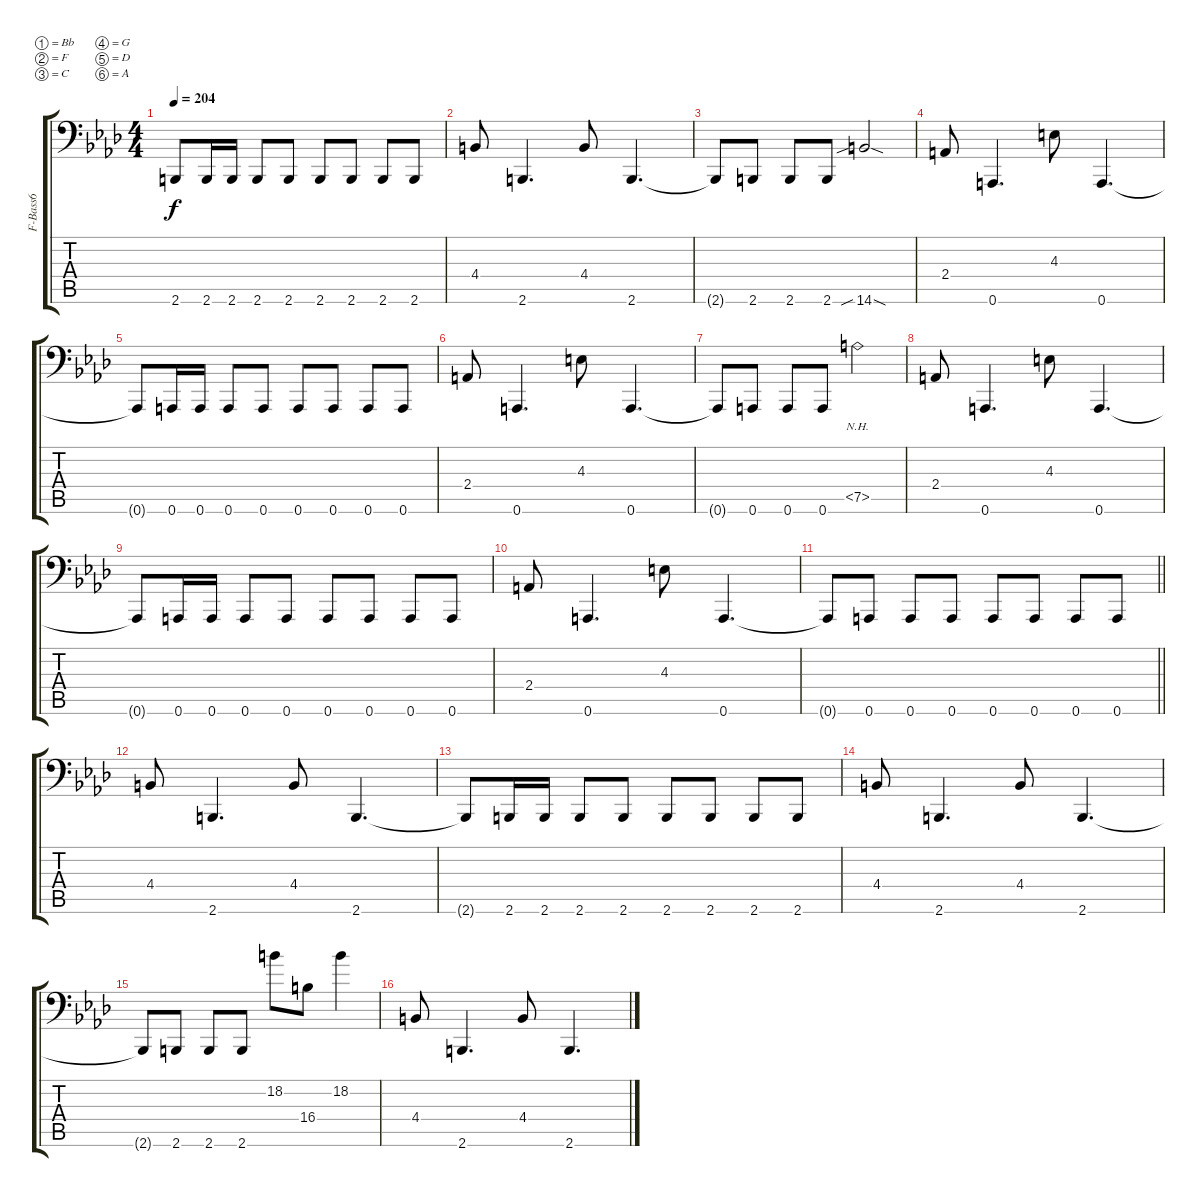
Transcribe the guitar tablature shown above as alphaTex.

\bracketExtendMode groupsimilarinstruments
\otherSystemsTrackNameOrientation horizontal
\track ("Dominic Lapointe" "F-Bass6") {instrument fretlessbass}
\staff {score tabs}
\tuning (Bb2 F2 C2 G1 D1 A0)
\ts (4 4)
\tempo 204
\clef f4
\ks ab
2.6{t acc #}.8{dy f beam Up} 2.6{acc #}.16{beam Up} 2.6{acc #}.16{beam Up} 2.6{acc #}.8{beam Up} 2.6{acc #}.8{beam Up} 2.6{acc #}.8{beam Up} 2.6{acc #}.8{beam Up} 2.6{acc #}.8{beam Up} 2.6{acc #}.8{beam Up} |
4.4{acc #}.8{beam Up} 2.6{acc #}.4{d beam Up} 4.4{acc #}.8{beam Up} 2.6{acc #}.4{d beam Up} |
2.6{t acc #}.8{beam Up} 2.6{acc #}.8{beam Up} 2.6{acc #}.8{beam Up} 2.6{acc #}.8{beam Up} 14.6{sib sod acc #}.2{beam Up} |
2.4{acc forcenatural}.8{beam Up} 0.6{acc forcenatural}.4{d beam Up} 4.3{acc #}.8{beam Down} 0.6{acc forcenatural}.4{d beam Up} |
0.6{t acc forcenatural}.8{beam Up} 0.6{acc forcenatural}.16{beam Up} 0.6{acc forcenatural}.16{beam Up} 0.6{acc forcenatural}.8{beam Up} 0.6{acc forcenatural}.8{beam Up} 0.6{acc forcenatural}.8{beam Up} 0.6{acc forcenatural}.8{beam Up} 0.6{acc forcenatural}.8{beam Up} 0.6{acc forcenatural}.8{beam Up} |
2.4{acc forcenatural}.8{beam Up} 0.6{acc forcenatural}.4{d beam Up} 4.3{acc #}.8{beam Down} 0.6{acc forcenatural}.4{d beam Up} |
0.6{t acc forcenatural}.8{beam Up} 0.6{acc forcenatural}.8{beam Up} 0.6{acc forcenatural}.8{beam Up} 0.6{acc forcenatural}.8{beam Up} 7.5{nh acc forcenatural}.2{beam Down} |
2.4{acc forcenatural}.8{beam Up} 0.6{acc forcenatural}.4{d beam Up} 4.3{acc #}.8{beam Down} 0.6{acc forcenatural}.4{d beam Up} |
0.6{t acc forcenatural}.8{beam Up} 0.6{acc forcenatural}.16{beam Up} 0.6{acc forcenatural}.16{beam Up} 0.6{acc forcenatural}.8{beam Up} 0.6{acc forcenatural}.8{beam Up} 0.6{acc forcenatural}.8{beam Up} 0.6{acc forcenatural}.8{beam Up} 0.6{acc forcenatural}.8{beam Up} 0.6{acc forcenatural}.8{beam Up} |
2.4{acc forcenatural}.8{beam Up} 0.6{acc forcenatural}.4{d beam Up} 4.3{acc #}.8{beam Down} 0.6{acc forcenatural}.4{d beam Up} |
\barLineRight lightlight
0.6{t acc forcenatural}.8{beam Up} 0.6{acc forcenatural}.8{beam Up} 0.6{acc forcenatural}.8{beam Up} 0.6{acc forcenatural}.8{beam Up} 0.6{acc forcenatural}.8{beam Up} 0.6{acc forcenatural}.8{beam Up} 0.6{acc forcenatural}.8{beam Up} 0.6{acc forcenatural}.8{beam Up} |
\section ("" "")
4.4{acc #}.8{beam Up} 2.6{acc #}.4{d beam Up} 4.4{acc #}.8{beam Up} 2.6{acc #}.4{d beam Up} |
2.6{t acc #}.8{beam Up} 2.6{acc #}.16{beam Up} 2.6{acc #}.16{beam Up} 2.6{acc #}.8{beam Up} 2.6{acc #}.8{beam Up} 2.6{acc #}.8{beam Up} 2.6{acc #}.8{beam Up} 2.6{acc #}.8{beam Up} 2.6{acc #}.8{beam Up} |
4.4{acc #}.8{beam Up} 2.6{acc #}.4{d beam Up} 4.4{acc #}.8{beam Up} 2.6{acc #}.4{d beam Up} |
2.6{t acc #}.8{beam Up} 2.6{acc #}.8{beam Up} 2.6{acc #}.8{beam Up} 2.6{acc #}.8{beam Up} 18.2{acc #}.8{beam Down} 16.4{acc #}.8{beam Down} 18.2{acc #}.4{beam Down} |
4.4{acc #}.8{beam Up} 2.6{acc #}.4{d beam Up} 4.4{acc #}.8{beam Up} 2.6{acc #}.4{d beam Up}
